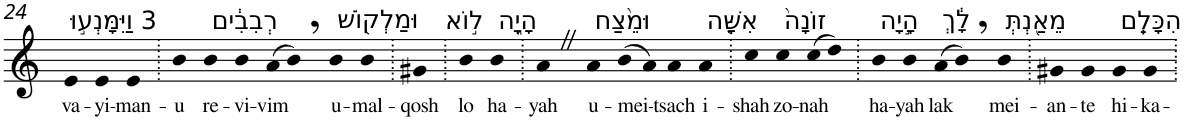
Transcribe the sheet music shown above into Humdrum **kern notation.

**kern	**text
*part1	*part1
*staff1	*staff1
*I"Piano	*
*I'Pno	*
!!LO:PB:g=z
*clefG2	*
*k[]	*
=24	=24
!LO:TX:a:t=3 וַיִּמָּנְע֣וּ	!
!	!LO:LY:b
4e	va-
!	!LO:LY:b
4e	-yi-
!	!LO:LY:b
4e	-man-
=25.	=25.
!	!LO:LY:b
4b	-u
!LO:TX:a:t=רְבִבִ֔ים	!
!	!LO:LY:b
4b	re-
!	!LO:LY:b
4b	-vi-
!	!LO:LY:b
(>8a	-vim
8b,)	.
!LO:TX:a:t=וּמַלְק֖וֹשׁ	!
!	!LO:LY:b
4b	u-
!	!LO:LY:b
4b	-mal-
=26.	=26.
!	!LO:LY:b
4g#X	-qosh
=27.	=27.
!LO:TX:a:t=ל֣וֹא	!
!	!LO:LY:b
4b	lo
!LO:TX:a:t=הָיָ֑ה	!
!	!LO:LY:b
4b	ha-
=28.	=28.
!	!LO:LY:b
4aZ	-yah
!LO:TX:a:t=וּמֵ֨צַח	!
!	!LO:LY:b
4a	u-
!	!LO:LY:b
(>8b	-mei-
8a)	.
!	!LO:LY:b
4a	-tsach
!LO:TX:a:t=אִשָּׁ֤ה	!
!	!LO:LY:b
4a	i-
=29.	=29.
!	!LO:LY:b
4cc	-shah
!LO:TX:a:t=זוֹנָה֙	!
!	!LO:LY:b
4cc	zo-
!	!LO:LY:b
(>8cc	-nah
8dd)	.
=30.	=30.
!LO:TX:a:t=הָ֣יָה	!
!	!LO:LY:b
4b	ha-
!	!LO:LY:b
4b	-yah
!LO:TX:a:t=לָ֔ךְ	!
!	!LO:LY:b
(>8a	lak
8b,)	.
!LO:TX:a:t=מֵאַ֖נְתְּ	!
!	!LO:LY:b
4b	mei-
=31.	=31.
!	!LO:LY:b
4g#X	-an-
!	!LO:LY:b
4g#	-te
!LO:TX:a:t=הִכָּלֵֽם	!
!	!LO:LY:b
4g#	hi-
!	!LO:LY:b
4g#	-ka-
=.	=.
*-	*-
